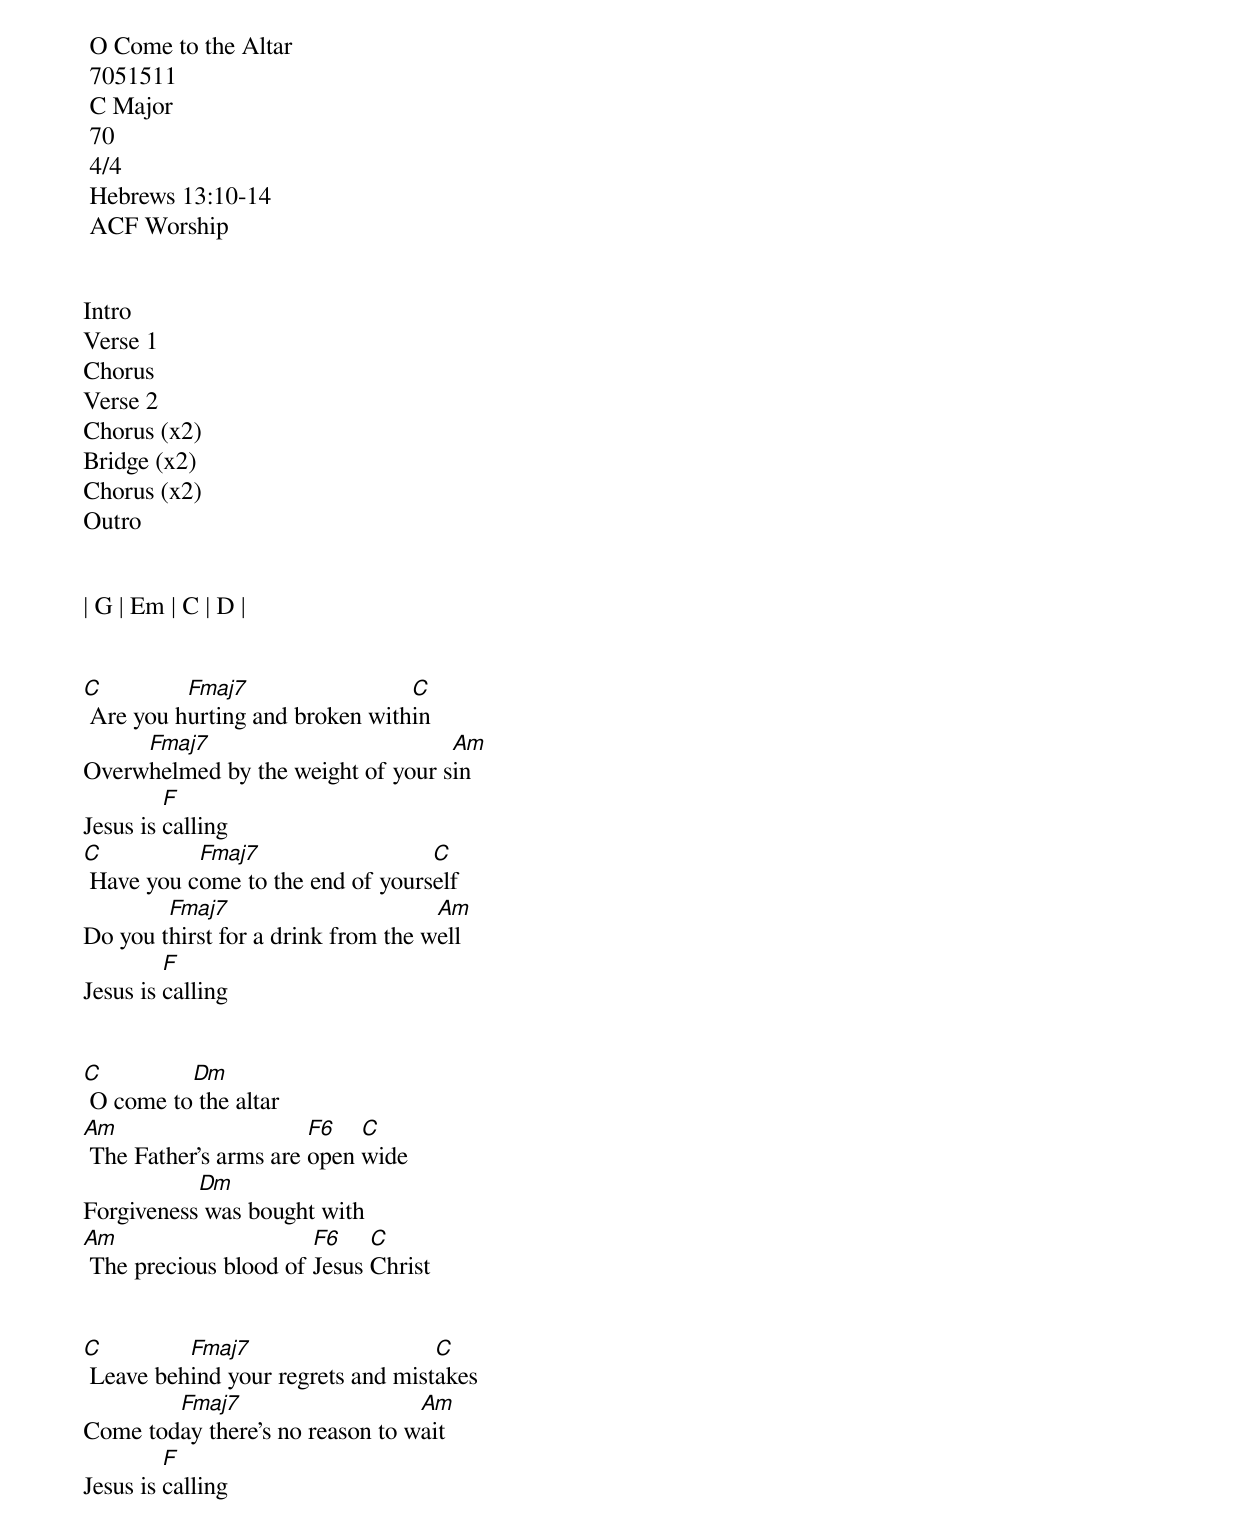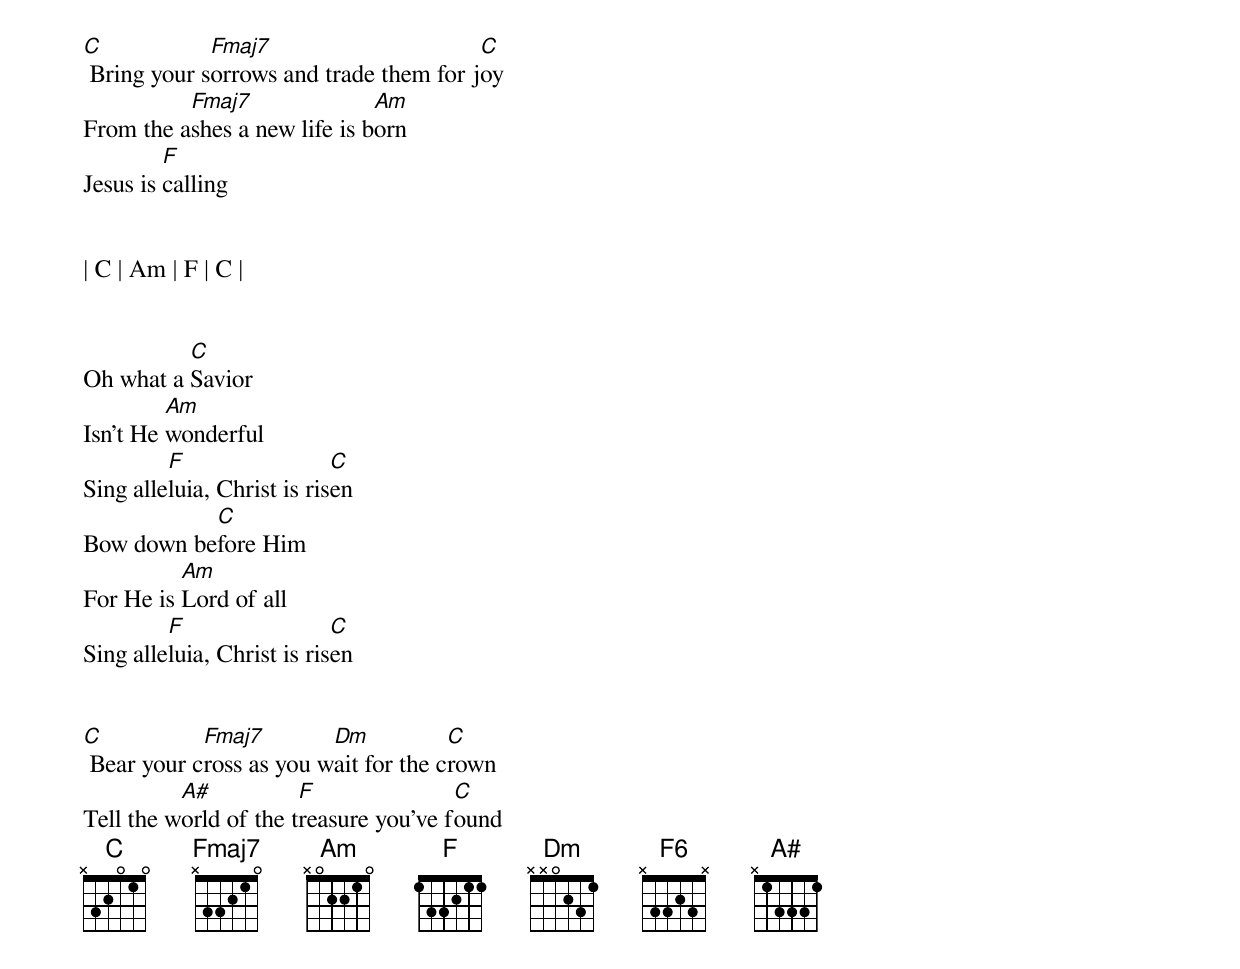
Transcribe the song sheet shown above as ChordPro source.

<song> O Come to the Altar
<ccli> 7051511
<key> C Major
<bpm> 70
<signature> 4/4
<verse> Hebrews 13:10-14
<arranger> ACF Worship

<order>
Intro
Verse 1
Chorus
Verse 2
Chorus (x2)
Bridge (x2)
Chorus (x2)
Outro

<Intro>
| G | Em | C | D |

<Verse 1>
[C] Are you h[Fmaj7]urting and broken with[C]in
Overw[Fmaj7]helmed by the weight of your s[Am]in
Jesus is [F]calling
[C] Have you c[Fmaj7]ome to the end of yours[C]elf
Do you t[Fmaj7]hirst for a drink from the w[Am]ell
Jesus is [F]calling

<Chorus>
[C] O come to[Dm] the altar
[Am] The Father's arms are [F6]open [C]wide
Forgiveness[Dm] was bought with
[Am] The precious blood of [F6]Jesus [C]Christ

<Verse 2>
[C] Leave beh[Fmaj7]ind your regrets and mist[C]akes
Come tod[Fmaj7]ay there's no reason to w[Am]ait
Jesus is [F]calling
[C] Bring your s[Fmaj7]orrows and trade them for j[C]oy
From the a[Fmaj7]shes a new life is b[Am]orn
Jesus is [F]calling

<Break>
| C | Am | F | C |

<Bridge>
Oh what a [C]Savior
Isn't He [Am]wonderful
Sing alle[F]luia, Christ is ris[C]en
Bow down be[C]fore Him
For He is [Am]Lord of all
Sing alle[F]luia, Christ is ris[C]en

<Outro>
[C] Bear your c[Fmaj7]ross as you w[Dm]ait for the c[C]rown
Tell the w[A#]orld of the t[F]reasure you've f[C]ound
